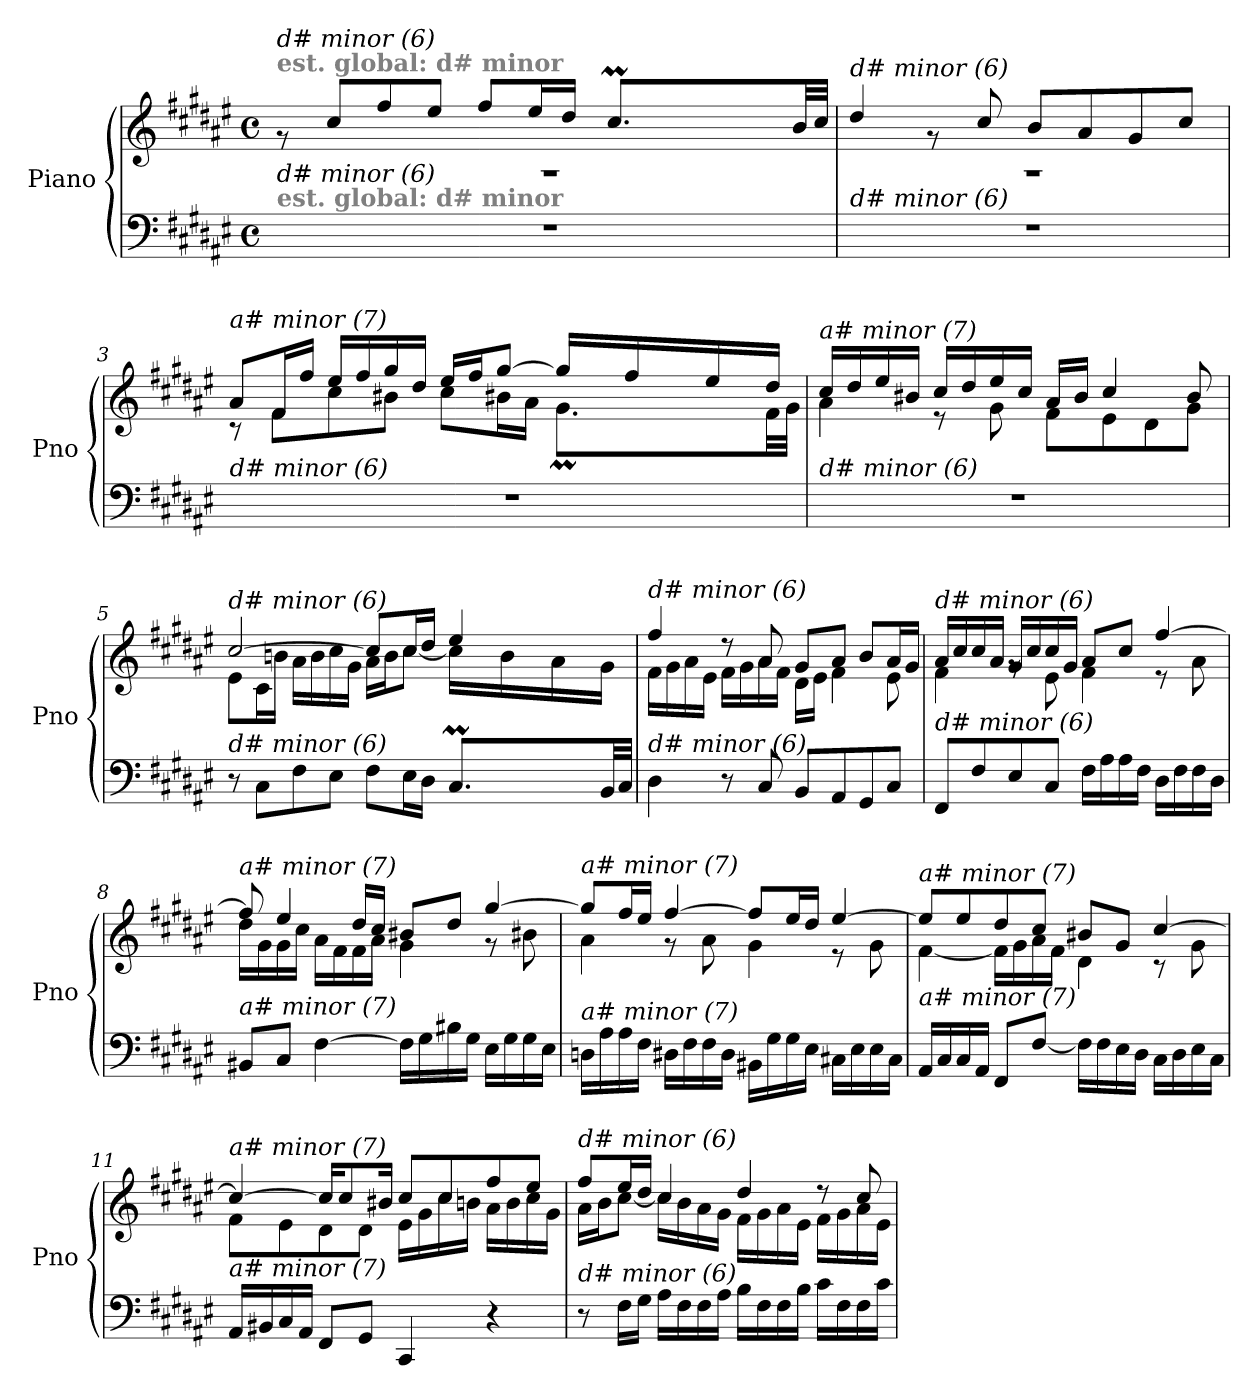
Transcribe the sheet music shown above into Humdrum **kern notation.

**kern	**kern
*part1	*part1
*staff2	*staff1
*I"Piano	*
*I'Pno	*
*clefF4	*clefG2
*k[f#c#g#d#a#e#]	*k[f#c#g#d#a#e#]
*M4/4	*M4/4
*met(c)	*met(c)
=1	=1
*^	*^
*	*	*	*^
!	!	!LO:TX:a:B:color=#808080:t=est. global&colon; d# minor	!	!
!	!	!LO:TX:i:t=d# minor (6)	!	!
!LO:TX:a:B:color=#808080:t=est. global&colon; d# minor	!	!	!	!
!LO:TX:i:t=d# minor (6)	!	!	!	!
2.ryy	1r	1rA	2.ryy	8r
.	.	.	.	8cc#/L
.	.	.	.	8ff#/
.	.	.	.	8ee#/J
.	.	.	.	8ff#/L
.	.	.	.	16ee#/L
.	.	.	.	16dd#/JJ
*	*	*	*Xtuplet	*
8.ryy	.	.	128%3dd#yy	8.cc#M/L
.	.	.	128%3cc#yy	.
.	.	.	128%3dd#yy	.
.	.	.	128%3cc#yy	.
.	.	.	128%3dd#yy	.
.	.	.	128%3cc#yy	.
.	.	.	128%3dd#yy	.
.	.	.	128%3cc#yy	.
16ryy	.	.	16ryy	32b/LL
.	.	.	.	32cc#/JJJ
*v	*v	*	*	*
=2	=2	=2	=2
!	!LO:TX:i:t=d# minor (6)	!	!
!LO:TX:i:t=d# minor (6)	!	!	!
*	*	*v	*v
1r	1rA	4dd#/
.	.	8rg
.	.	8cc#/
.	.	8b/L
.	.	8a#/
.	.	8g#/
.	.	8cc#/J
!!LO:LB:g=z
=3	=3	=3
*^	*	*^
!	!	!LO:TX:i:t=a# minor (7)	!	!
!LO:TX:i:t=d# minor (6)	!	!	!	!
2.ryy	1r	8a#/L	8r	2.ryy
.	.	16f#/L	8f#\L	.
.	.	16ff#/JJ	.	.
.	.	16ee#/LL	8cc#\	.
.	.	16ff#/	.	.
.	.	16gg#/	8b#X\J	.
.	.	16dd#/JJ	.	.
.	.	16ee#/LL	8cc#\L	.
.	.	16ff#/J	.	.
.	.	[8gg#/J	16b#X\L	.
.	.	.	16a#\JJ	.
8.ryy	.	16gg#/LL]	8.g#M\L	128%3a#yy
.	.	.	.	128%3g#yy
.	.	.	.	128%3a#yy
.	.	16ff#/	.	.
.	.	.	.	128%3g#yy
.	.	.	.	128%3a#yy
.	.	.	.	128%3g#yy
.	.	16ee#/	.	.
.	.	.	.	128%3a#yy
.	.	.	.	128%3g#yy
16ryy	.	16dd#/JJ	32f#\LL	16ryy
.	.	.	32g#\JJJ	.
*v	*v	*	*	*
*	*	*v	*v
!!LO:LB:g=z
=4	=4	=4
!	!LO:TX:i:t=a# minor (7)	!
!LO:TX:i:t=d# minor (6)	!	!
1r	16cc#/LL	4a#\
.	16dd#/	.
.	16ee#/	.
.	16b#X/JJ	.
.	16cc#/LL	8r
.	16dd#/	.
.	16ee#/	8g#\
.	16cc#/JJ	.
.	16a#/LL	8f#\L
.	16b#/JJ	.
.	4cc#/	8e#\
.	.	8d#\
.	8b#/	8g#\J
=5	=5	=5
*^	*	*^
!	!	!LO:TX:i:t=d# minor (6)	!	!
!LO:TX:i:t=d# minor (6)	!	!	!	!
8r	2.ryy	[2cc#/	8e#\L	2.ryy
8C#\L	.	.	16c#\L	.
.	.	.	16bn\JJ	.
8F#\	.	.	16a#\LL	.
.	.	.	16b\	.
8E#\J	.	.	16cc#\	.
.	.	.	16g#\JJ	.
8F#\L	.	8cc#/L]	16a#\LL	.
.	.	.	16b\J	.
16E#\L	.	16cc#/L	[8cc#\J	.
16D#\JJ	.	16dd#/JJ	.	.
*	*Xtuplet	*	*	*
8.C#M/L	128%3D#yy	4ee#/	16cc#\LL]	8.ryy
.	128%3C#yy	.	.	.
.	128%3D#yy	.	.	.
.	.	.	16b\	.
.	128%3C#yy	.	.	.
.	128%3D#yy	.	.	.
.	128%3C#yy	.	.	.
.	.	.	16a#\	.
.	128%3D#yy	.	.	.
.	128%3C#yy	.	.	.
32BB/LL	16ryy	.	16g#\JJ	16ryy
32C#/JJJ	.	.	.	.
*v	*v	*	*	*
*	*	*v	*v
!!LO:LB:g=z
=6	=6	=6
!	!LO:TX:i:t=d# minor (6)	!
!LO:TX:i:t=d# minor (6)	!	!
4D#\	4ff#/	16f#\LL
.	.	16g#\
.	.	16a#\
.	.	16e#\JJ
8r	8r	16f#\LL
.	.	16g#\
8C#/	8a#/	16a#\
.	.	16f#\JJ
8BB/L	8g#/L	16d#\LL
.	.	16e#\JJ
8AA#/	8a#/J	4f#\
8GG#/	8b/L	.
8C#/J	16a#/L	8e#\
.	16g#/JJ	.
!!LO:LB:g=z	!!
=7	=7	=7
!	!LO:TX:i:t=d# minor (6)	!
!LO:TX:i:t=d# minor (6)	!	!
8FF#/L	16a#/LL	4f#\
.	16cc#/	.
8F#/	16cc#/	.
.	16a#/JJ	.
8E#/	16g#/LL	8rg
.	16cc#/	.
8C#/J	16cc#/	8e#\
.	16g#/JJ	.
16F#\LL	8a#/L	4f#\
16A#\	.	.
16A#\	8cc#/J	.
16F#\JJ	.	.
16D#\LL	[4ff#/	8r
16F#\	.	.
16F#\	.	8a#\
16D#\JJ	.	.
=8	=8	=8
!	!LO:TX:i:t=a# minor (7)	!
!LO:TX:i:t=a# minor (7)	!	!
8BB#X/L	8ff#/]	16dd#\LL
.	.	16g#\
8C#/J	4ee#/	16g#\
.	.	16cc#\JJ
[4F#\	.	16a#\LL
.	.	16f#\
.	16dd#/LL	16f#\
.	16cc#/JJ	16a#\JJ
16F#\LL]	8b#X/L	4g#\
16G#\	.	.
16B#X\	8dd#/J	.
16G#\JJ	.	.
16E#\LL	[4gg#/	8r
16G#\	.	.
16G#\	.	8b#X\
16E#\JJ	.	.
!!LO:PB:g=z	!!
=9	=9	=9
!	!LO:TX:i:t=a# minor (7)	!
!LO:TX:i:t=a# minor (7)	!	!
16Dni\LL	8gg#/L]	4a#\
16A#\	.	.
16A#\	16ff#/L	.
16F#\JJ	16ee#/JJ	.
16D#\LL	[4ff#/	8r
16F#\	.	.
16F#\	.	8a#\
16D#\JJ	.	.
16BB#X\LL	8ff#/L]	4g#\
16G#\	.	.
16G#\	16ee#/L	.
16E#\JJ	16dd#/JJ	.
16C#X\LL	[4ee#/	8r
16E#\	.	.
16E#\	.	8g#\
16C#\JJ	.	.
!!LO:LB:g=z	!!
=10	=10	=10
!	!LO:TX:i:t=a# minor (7)	!
!LO:TX:i:t=a# minor (7)	!	!
16AA#/LL	8ee#/L]	[4f#\
16C#/	.	.
16C#/	8ee#/	.
16AA#/JJ	.	.
8FF#/L	8dd#/	16f#\LL]
.	.	16g#\
[8F#/J	8cc#/J	16a#\
.	.	16f#\JJ
16F#\LL]	8b#X/L	4d#\
16F#\	.	.
16E#\	8g#/J	.
16D#\JJ	.	.
16C#\LL	[4cc#/	8r
16D#\	.	.
16E#\	.	8g#\
16C#\JJ	.	.
=11	=11	=11
!	!LO:TX:i:t=a# minor (7)	!
!LO:TX:i:t=a# minor (7)	!	!
16AA#/LL	4cc#/_	8f#\L
16BB#X/	.	.
16C#/	.	8e#\
16AA#/JJ	.	.
8FF#/L	16cc#/KL]	8d#\
.	8cc#/	.
8GG#/J	.	8d#\J
.	16b#X/Jk	.
4CC#/	8cc#/L	16e#\LL
.	.	16g#\
.	8cc#/	16cc#\
.	.	16bn\JJ
4r	8ff#/	16a#\LL
.	.	16b\
.	8ee#/J	16cc#\
.	.	16g#\JJ
!!LO:LB:g=z	!!
=12	=12	=12
!	!LO:TX:i:t=d# minor (6)	!
!LO:TX:i:t=d# minor (6)	!	!
8r	8ff#/L	16a#\LL
.	.	16b\J
16F#\LL	16ee#/L	[8cc#\J
16G#\JJ	16dd#/JJ	.
16A#\LL	4cc#/	16cc#\LL]
16F#\	.	16b\
16F#\	.	16a#\
16A#\JJ	.	16g#\JJ
16B\LL	4dd#/	16f#\LL
16F#\	.	16g#\
16F#\	.	16a#\
16B\JJ	.	16e#\JJ
16c#\LL	8r	16f#\LL
16F#\	.	16g#\
16F#\	8cc#/	16a#\
16c#\JJ	.	16e#\JJ
*	*v	*v
=	=
*-	*-
